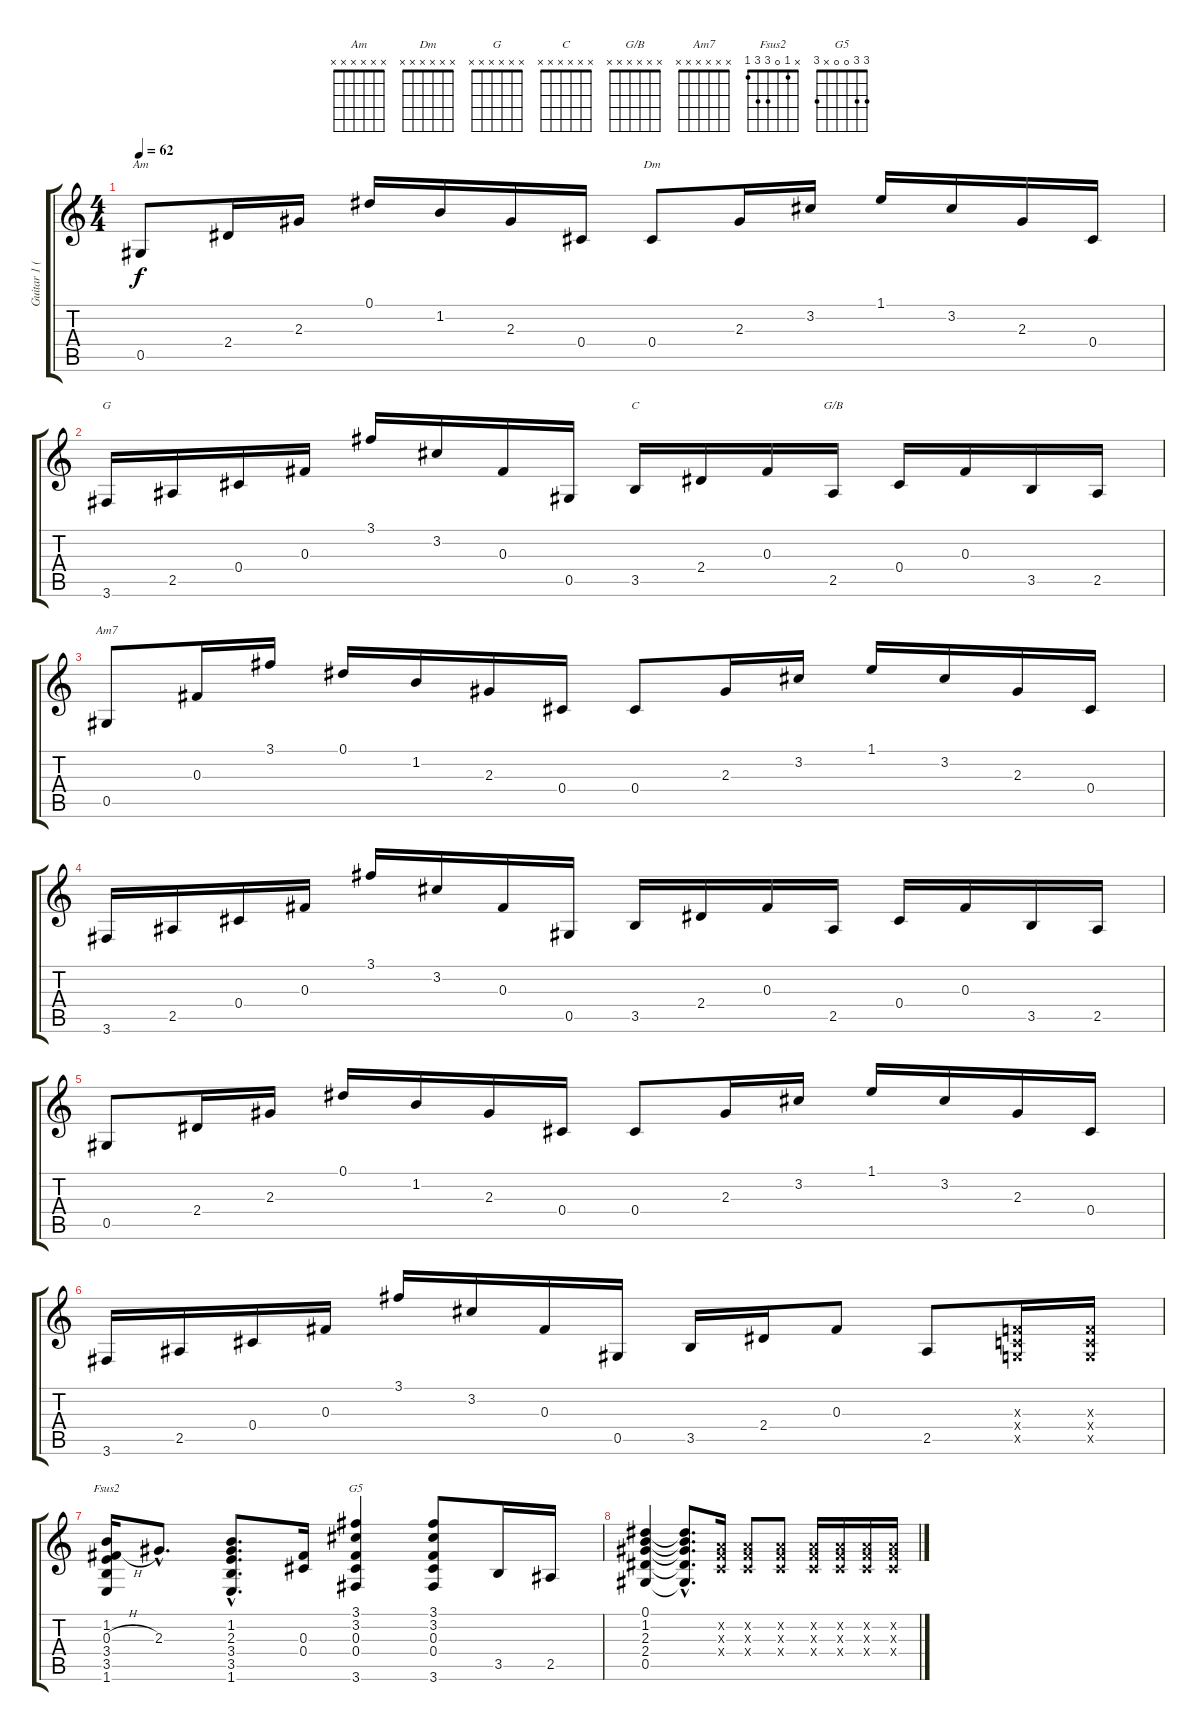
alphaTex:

\track ("Guitar 1 ( clean )" "Guitar 1 (") {instrument electricguitarclean}
\staff {score tabs}
\tuning (Eb4 Bb3 Gb3 Db3 Ab2 Eb2) {hide}
\chord ("Am" x x x x x x) {firstfret 0}
\chord ("Dm" x x x x x x) {firstfret 0}
\chord ("G" x x x x x x) {firstfret 0}
\chord ("C" x x x x x x) {firstfret 0}
\chord ("G/B" x x x x x x) {firstfret 0}
\chord ("Am7" x x x x x x) {firstfret 0}
\chord ("Fsus2" x 1 0 3 3 1)
\chord ("G5" 3 3 0 0 x 3)
\ts (4 4)
\tempo 62
\clef g2
\ks c
0.5.8{ch "Am" dy f} 2.4.16 2.3.16 0.1.16 1.2.16 2.3.16 0.4.16 0.4.8{ch "Dm"} 2.3.16 3.2.16 1.1.16 3.2.16 2.3.16 0.4.16 |
3.6.16{ch "G"} 2.5.16 0.4.16 0.3.16 3.1.16 3.2.16 0.3.16 0.5.16 3.5.16{ch "C"} 2.4.16 0.3.16 2.5.16{ch "G/B"} 0.4.16 0.3.16 3.5.16 2.5.16 |
0.5.8{ch "Am7"} 0.3.16 3.1.16 0.1.16 1.2.16 2.3.16 0.4.16 0.4.8 2.3.16 3.2.16 1.1.16 3.2.16 2.3.16 0.4.16 |
3.6.16 2.5.16 0.4.16 0.3.16 3.1.16 3.2.16 0.3.16 0.5.16 3.5.16 2.4.16 0.3.16 2.5.16 0.4.16 0.3.16 3.5.16 2.5.16 |
0.5.8 2.4.16 2.3.16 0.1.16 1.2.16 2.3.16 0.4.16 0.4.8 2.3.16 3.2.16 1.1.16 3.2.16 2.3.16 0.4.16 |
3.6.16 2.5.16 0.4.16 0.3.16 3.1.16 3.2.16 0.3.16 0.5.16 3.5.16 2.4.16 0.3.8 2.5.8 (-1.3{x} -1.4{x} -1.5{x}).16 (-1.3{x} -1.4{x} -1.5{x}).16 |
(1.2 0.3{h} 3.4 3.5 1.6).16{ch "Fsus2"} 2.3{hac}.8{d} (1.2{hac} 2.3{hac} 3.4{hac} 3.5{hac} 1.6{hac}).8{d} (0.3 0.4).16 (3.1 3.2 0.3 0.4 3.6).4{ch "G5"} (3.1 3.2 0.3 0.4 3.6).8 3.5.16 2.5.16 |
(0.1 1.2 2.3 2.4 0.5).4 (0.1{hac t} 1.2{hac t} 2.3{hac t} 2.4{hac t} 0.5{hac t}).8{d} (-1.2{x} -1.3{x} -1.4{x}).16 (-1.2{x} -1.3{x} -1.4{x}).8 (-1.2{x} -1.3{x} -1.4{x}).8 (-1.2{x} -1.3{x} -1.4{x}).16 (-1.2{x} -1.3{x} -1.4{x}).16 (-1.2{x} -1.3{x} -1.4{x}).16 (-1.2{x} -1.3{x} -1.4{x}).16
